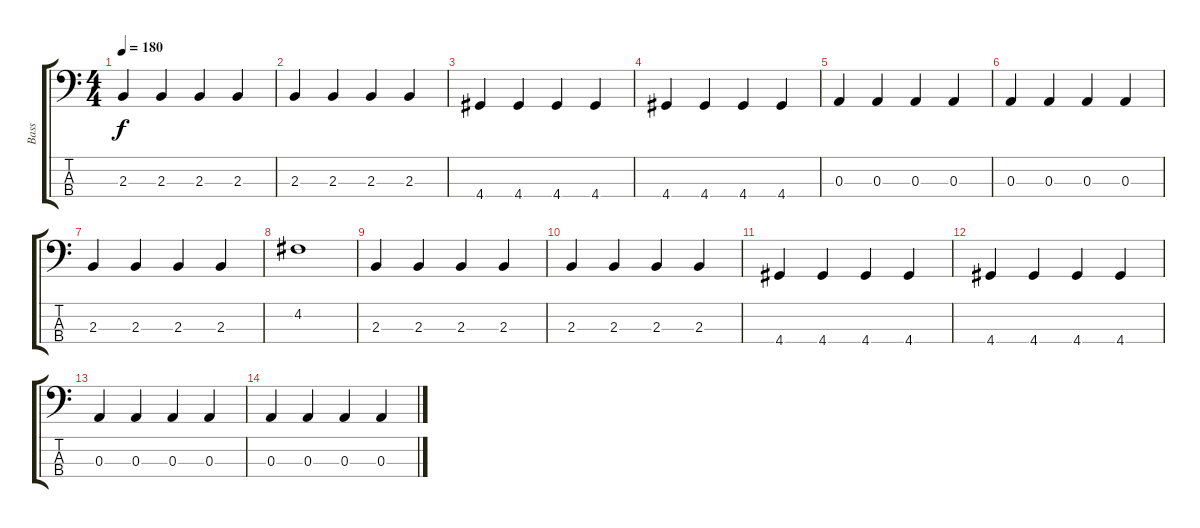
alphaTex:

\track ("Bass" "Bass") {instrument electricbasspick}
\staff {score tabs}
\tuning (G2 D2 A1 E1) {hide}
\ts (4 4)
\tempo 180
\clef f4
\ks c
2.3.4{dy f} 2.3.4 2.3.4 2.3.4 |
2.3.4 2.3.4 2.3.4 2.3.4 |
4.4.4 4.4.4 4.4.4 4.4.4 |
4.4.4 4.4.4 4.4.4 4.4.4 |
0.3.4 0.3.4 0.3.4 0.3.4 |
0.3.4 0.3.4 0.3.4 0.3.4 |
2.3.4 2.3.4 2.3.4 2.3.4 |
4.2.1 |
2.3.4 2.3.4 2.3.4 2.3.4 |
2.3.4 2.3.4 2.3.4 2.3.4 |
4.4.4 4.4.4 4.4.4 4.4.4 |
4.4.4 4.4.4 4.4.4 4.4.4 |
0.3.4 0.3.4 0.3.4 0.3.4 |
0.3.4 0.3.4 0.3.4 0.3.4
